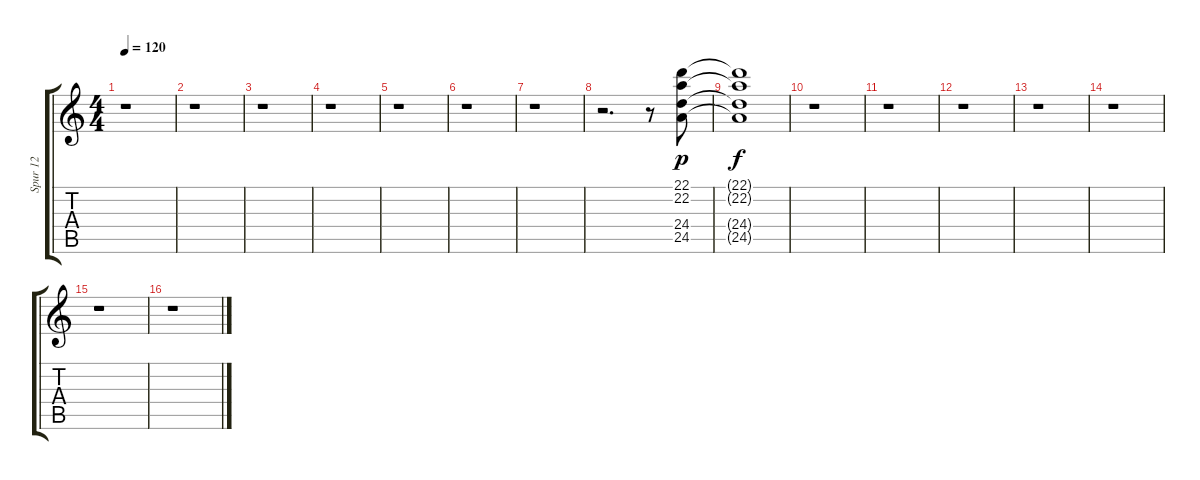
\track ("Spur 12" "Spur 12") {instrument electricpiano1}
\staff {score tabs}
\tuning (E4 B3 G3 D3 A2 E2) {hide}
\ts (4 4)
\tempo 120
\clef g2
\ks c
r.1{dy p} |
r.1 |
r.1 |
r.1 |
r.1 |
r.1 |
r.1 |
r.2{d} r.8 (22.1 22.2 24.4 24.5).8 |
(22.1{t} 22.2{t} 24.4{t} 24.5{t}).1{dy f} |
r.1 |
r.1 |
r.1 |
r.1 |
r.1 |
r.1 |
r.1
